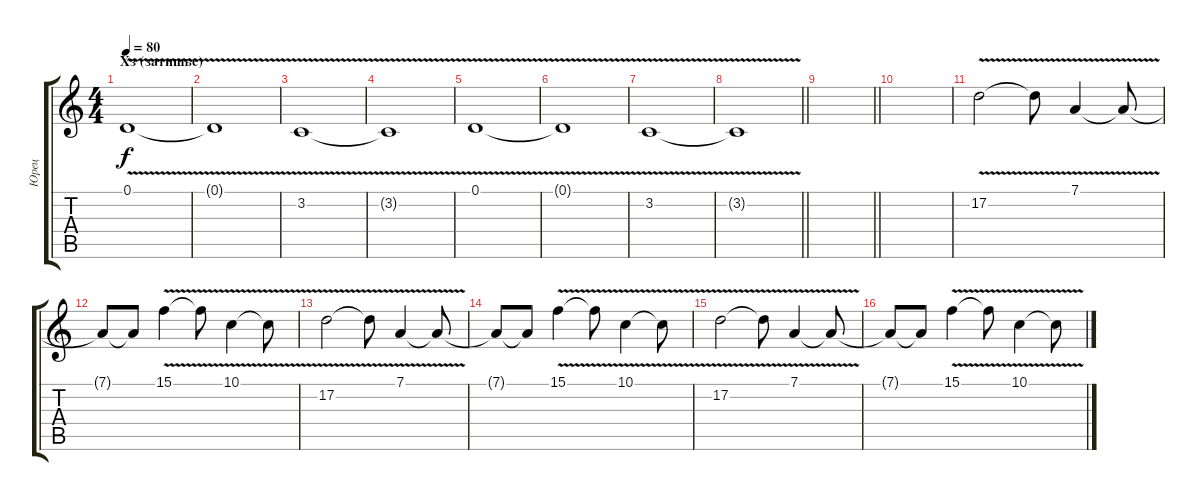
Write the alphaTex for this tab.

\track ("Юрец" "Юрец") {instrument pad5bowed}
\staff {score tabs}
\tuning (D4 A3 F3 C3 G2 C2) {hide}
\ts (4 4)
\section ("" "Хз (затишье)")
\tempo 80
\clef g2
\ks c
0.1{v}.1{dy f} |
0.1{t}.1 |
3.2{v}.1 |
3.2{t}.1 |
0.1{v}.1 |
0.1{t}.1 |
3.2{v}.1 |
\barLineRight lightlight
3.2{t}.1 |
\barLineRight lightlight
|
|
17.2{v}.2 17.2{t}.8 7.1{v}.4 7.1{t}.8 |
7.1{t}.8 7.1{t}.8 15.1{v}.4 15.1{t}.8 10.1{v}.4 10.1{t}.8 |
17.2{v}.2 17.2{t}.8 7.1{v}.4 7.1{t}.8 |
7.1{t}.8 7.1{t}.8 15.1{v}.4 15.1{t}.8 10.1{v}.4 10.1{t}.8 |
17.2{v}.2 17.2{t}.8 7.1{v}.4 7.1{t}.8 |
7.1{t}.8 7.1{t}.8 15.1{v}.4 15.1{t}.8 10.1{v}.4 10.1{t}.8
